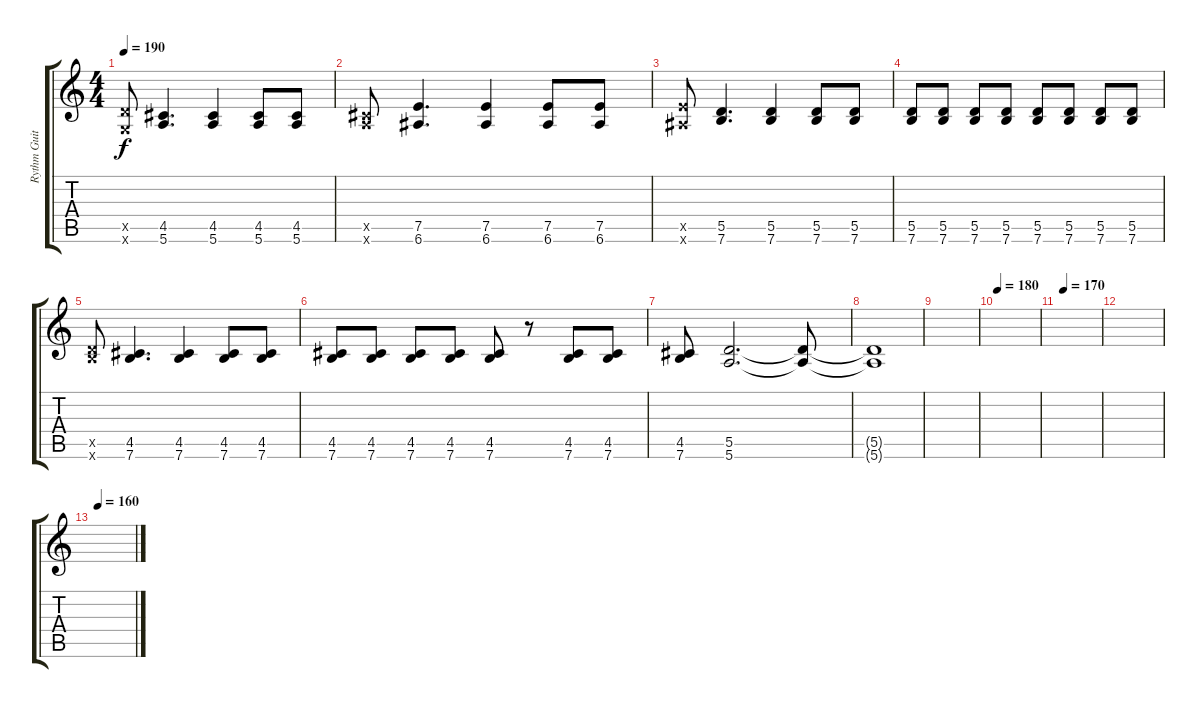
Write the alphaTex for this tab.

\track ("Rythm Guitar" "Rythm Guit") {instrument distortionguitar}
\staff {score tabs}
\tuning (E4 B3 G3 D3 A2 E2) {hide}
\ts (4 4)
\tempo 190
\clef g2
\ks c
(5.5{x} 3.6{x}).8{dy f} (4.5 5.6).4{d} (4.5 5.6).4 (4.5 5.6).8 (4.5 5.6).8 |
(4.5{x} 5.6{x}).8 (7.5 6.6).4{d} (7.5 6.6).4 (7.5 6.6).8 (7.5 6.6).8 |
(7.5{x} 6.6{x}).8 (5.5 7.6).4{d} (5.5 7.6).4 (5.5 7.6).8 (5.5 7.6).8 |
(5.5 7.6).8 (5.5 7.6).8 (5.5 7.6).8 (5.5 7.6).8 (5.5 7.6).8 (5.5 7.6).8 (5.5 7.6).8 (5.5 7.6).8 |
(5.5{x} 7.6{x}).8 (4.5 7.6).4{d} (4.5 7.6).4 (4.5 7.6).8 (4.5 7.6).8 |
(4.5 7.6).8 (4.5 7.6).8 (4.5 7.6).8 (4.5 7.6).8 (4.5 7.6).8 r.8 (4.5 7.6).8 (4.5 7.6).8 |
(4.5 7.6).8 (5.5 5.6).2{d volume 0} (5.5{t} 5.6{t}).8 |
(5.5{t} 5.6{t}).1 |
|
\tempo 180
|
\tempo (170 0.125)
|
|
\tempo (160 0.125)
